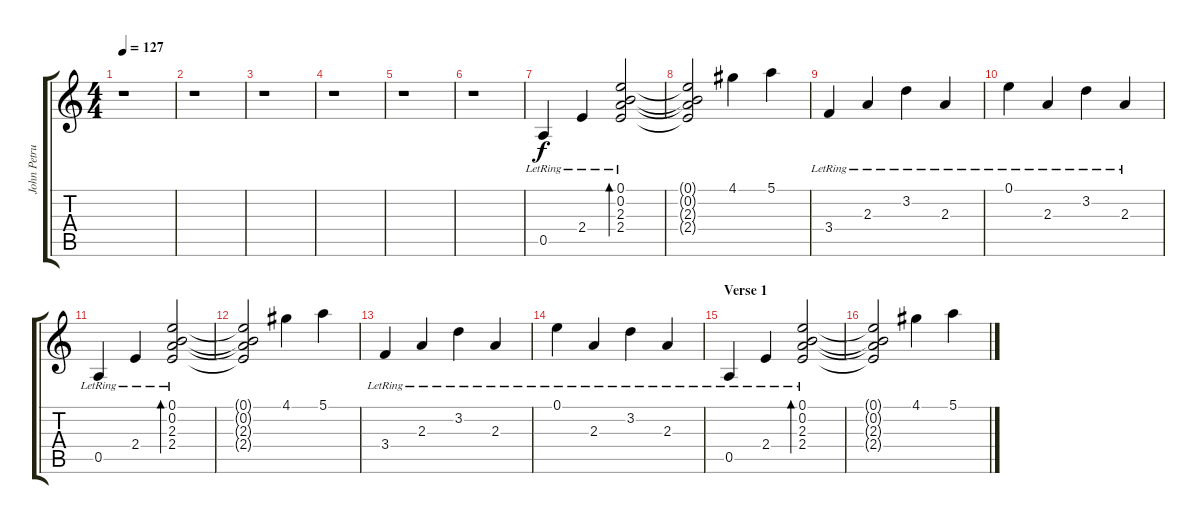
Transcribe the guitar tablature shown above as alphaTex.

\track ("John Petrucci" "John Petru") {instrument distortionguitar}
\staff {score tabs}
\tuning (E4 B3 G3 D3 A2 E2) {hide}
\ts (4 4)
\tempo 127
\clef g2
\ks c
r.1{dy f} |
r.1 |
r.1 |
r.1 |
r.1 |
r.1 |
0.5{lr}.4{volume 13 instrument electricguitarclean} 2.4{lr}.4 (0.1{lr} 0.2{lr} 2.3{lr} 2.4).2{bd 30} |
(0.1{t} 0.2{t} 2.3{t} 2.4{t}).2 4.1.4 5.1.4 |
3.4{lr}.4 2.3{lr}.4 3.2{lr}.4 2.3{lr}.4 |
0.1{lr}.4 2.3{lr}.4 3.2{lr}.4 2.3{lr}.4 |
0.5{lr}.4 2.4{lr}.4 (0.1{lr} 0.2{lr} 2.3{lr} 2.4).2{bd 30} |
(0.1{t} 0.2{t} 2.3{t} 2.4{t}).2 4.1.4 5.1.4 |
3.4{lr}.4 2.3{lr}.4 3.2{lr}.4 2.3{lr}.4 |
0.1{lr}.4 2.3{lr}.4 3.2{lr}.4 2.3{lr}.4 |
\section ("" "Verse 1")
0.5{lr}.4 2.4{lr}.4 (0.1{lr} 0.2{lr} 2.3{lr} 2.4).2{bd 30} |
(0.1{t} 0.2{t} 2.3{t} 2.4{t}).2 4.1.4 5.1.4
